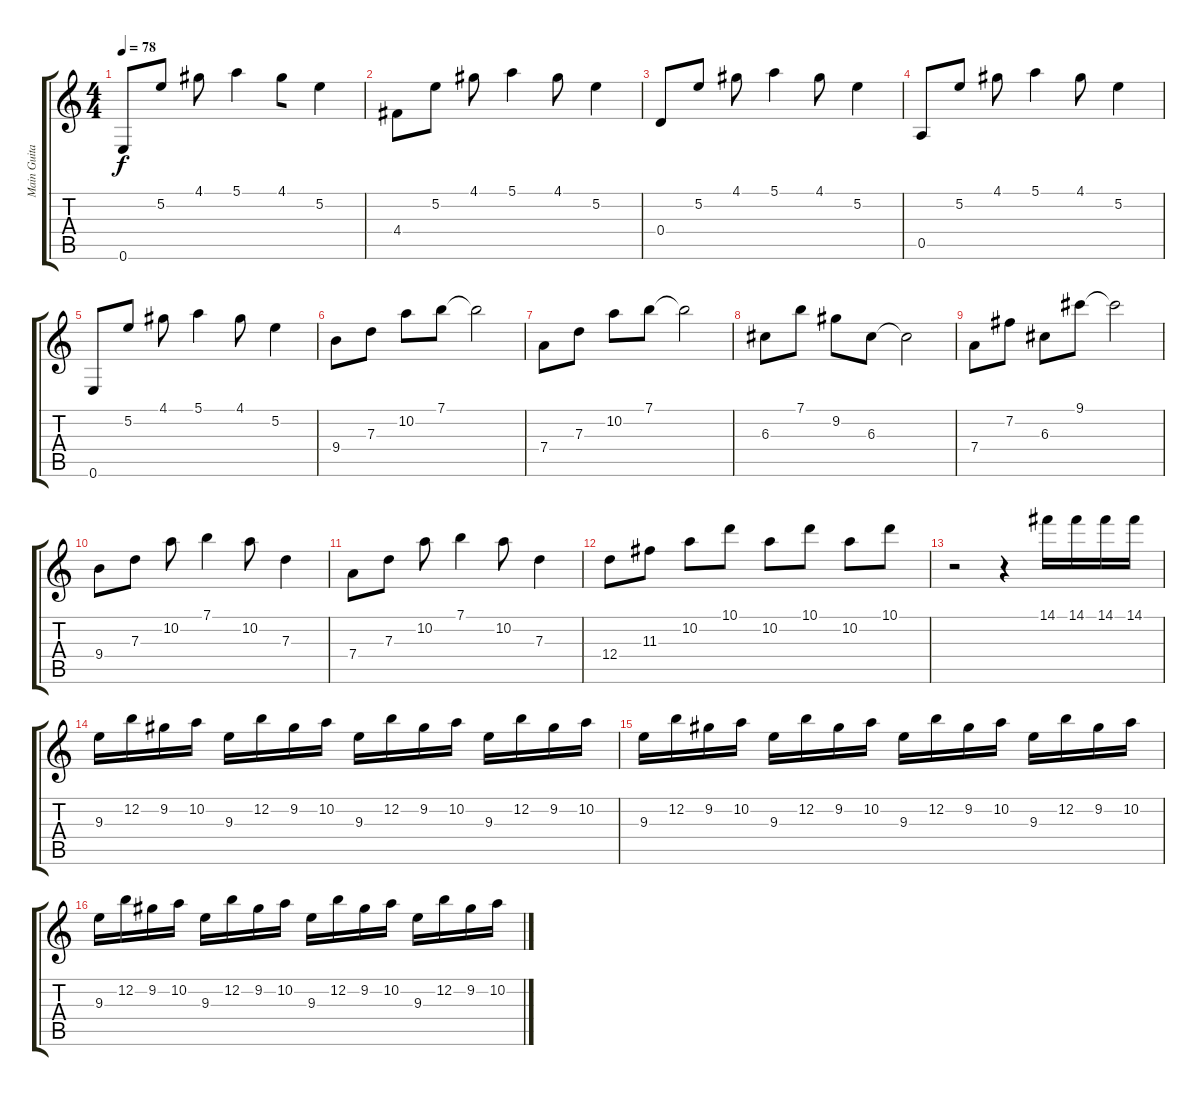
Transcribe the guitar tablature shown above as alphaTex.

\track ("Main Guitar" "Main Guita") {instrument distortionguitar}
\staff {score tabs}
\tuning (E4 B3 G3 D3 A2 E2) {hide}
\ts (4 4)
\tempo 78
\clef g2
\ks c
0.6.8{dy f} 5.2.8 4.1.8 5.1.4 4.1.8{beam merge} 5.2.4 |
4.4.8 5.2.8 4.1.8 5.1.4 4.1.8 5.2.4 |
0.4.8 5.2.8 4.1.8 5.1.4 4.1.8 5.2.4 |
0.5.8 5.2.8 4.1.8 5.1.4 4.1.8 5.2.4 |
0.6.8 5.2.8 4.1.8 5.1.4 4.1.8 5.2.4 |
9.4.8 7.3.8 10.2.8 7.1.8 7.1{t}.2 |
7.4.8 7.3.8 10.2.8 7.1.8 7.1{t}.2 |
6.3.8 7.1.8 9.2.8 6.3.8 6.3{t}.2 |
7.4.8 7.2.8 6.3.8 9.1.8 9.1{t}.2 |
9.4.8 7.3.8 10.2.8 7.1.4 10.2.8 7.3.4 |
7.4.8 7.3.8 10.2.8 7.1.4 10.2.8 7.3.4 |
12.4.8 11.3.8 10.2.8 10.1.8 10.2.8 10.1.8 10.2.8 10.1.8 |
r.2 r.4 14.1.16{volume 12 instrument distortionguitar} 14.1.16 14.1.16 14.1.16 |
9.3.16{volume 5 balance 5} 12.2.16 9.2.16 10.2.16 9.3.16 12.2.16 9.2.16 10.2.16 9.3.16 12.2.16 9.2.16 10.2.16 9.3.16 12.2.16 9.2.16 10.2.16 |
9.3.16 12.2.16 9.2.16 10.2.16 9.3.16 12.2.16 9.2.16 10.2.16 9.3.16 12.2.16 9.2.16 10.2.16 9.3.16 12.2.16 9.2.16 10.2.16 |
9.3.16 12.2.16 9.2.16 10.2.16 9.3.16 12.2.16 9.2.16 10.2.16 9.3.16 12.2.16 9.2.16 10.2.16 9.3.16 12.2.16 9.2.16 10.2.16
